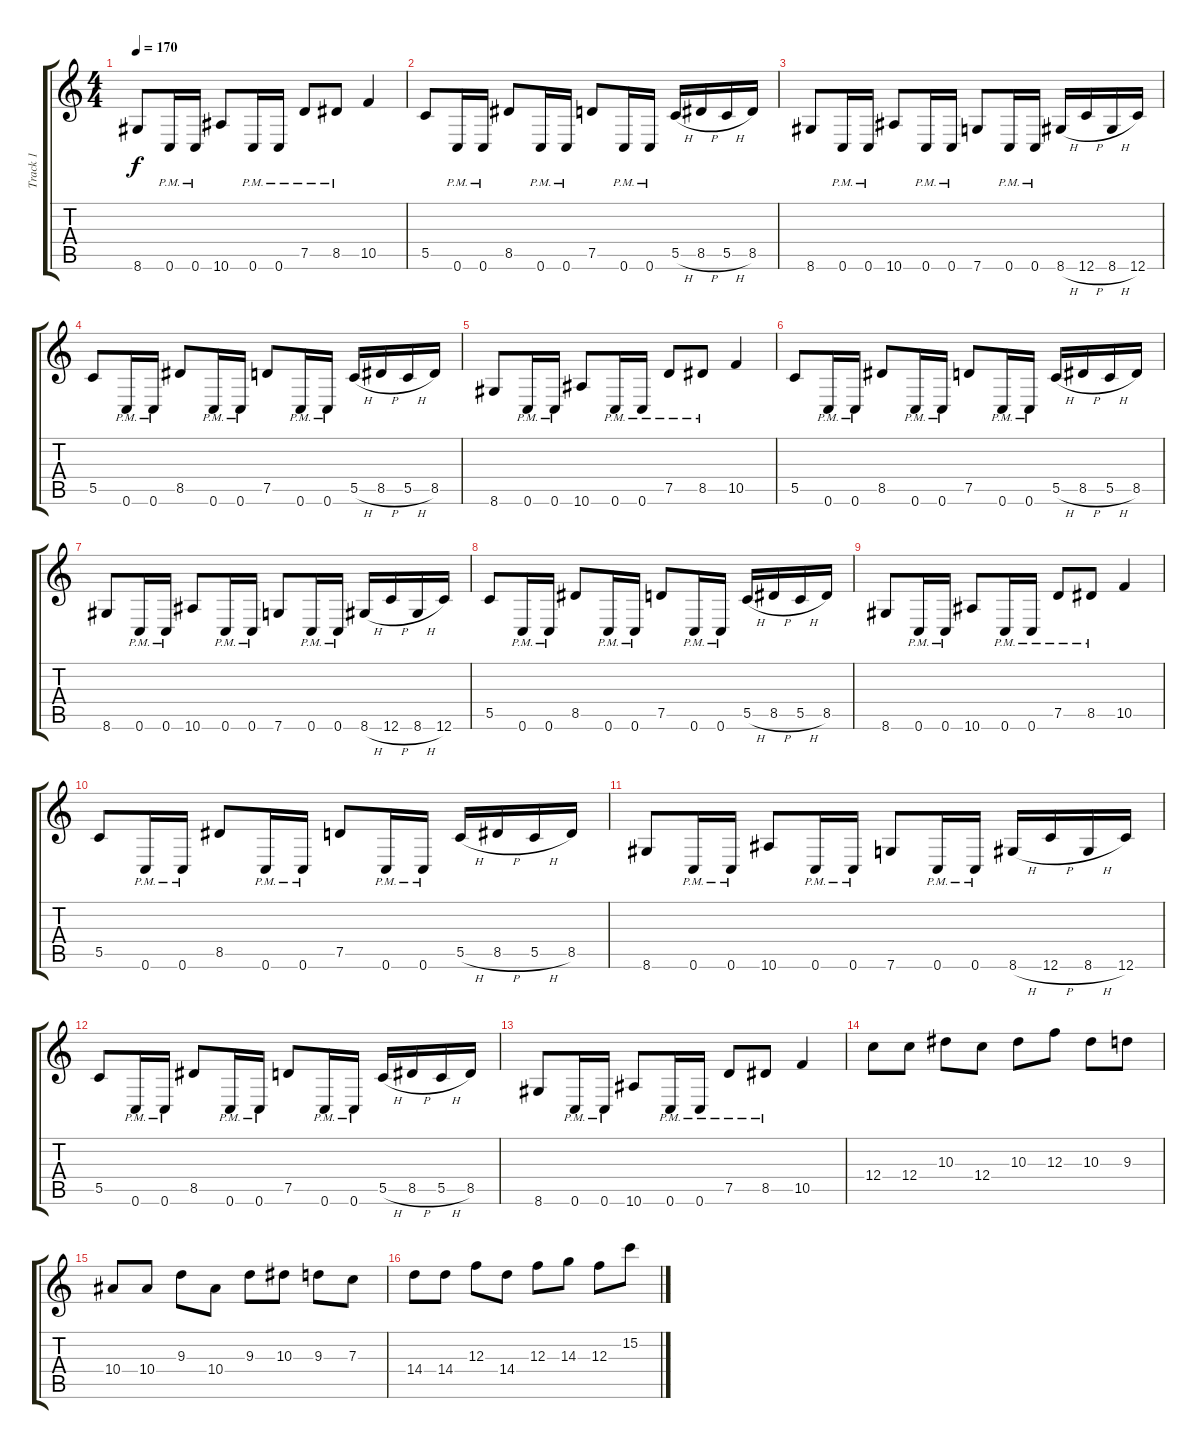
\track ("Track 1" "Track 1") {instrument distortionguitar}
\staff {score tabs}
\tuning (D4 A3 F3 C3 G2 C2) {hide}
\ts (4 4)
\tempo 170
\clef g2
\ks c
8.6.8{dy f} 0.6{pm}.16 0.6{pm}.16 10.6.8 0.6{pm}.16 0.6{pm}.16 7.5{pm}.8 8.5{pm}.8 10.5.4 |
5.5.8 0.6{pm}.16 0.6{pm}.16 8.5.8 0.6{pm}.16 0.6{pm}.16 7.5.8 0.6{pm}.16 0.6{pm}.16 5.5{h}.16 8.5{h}.16 5.5{h}.16 8.5.16 |
8.6.8 0.6{pm}.16 0.6{pm}.16 10.6.8 0.6{pm}.16 0.6{pm}.16 7.6.8 0.6{pm}.16 0.6{pm}.16 8.6{h}.16 12.6{h}.16 8.6{h}.16 12.6.16 |
5.5.8 0.6{pm}.16 0.6{pm}.16 8.5.8 0.6{pm}.16 0.6{pm}.16 7.5.8 0.6{pm}.16 0.6{pm}.16 5.5{h}.16 8.5{h}.16 5.5{h}.16 8.5.16 |
8.6.8 0.6{pm}.16 0.6{pm}.16 10.6.8 0.6{pm}.16 0.6{pm}.16 7.5{pm}.8 8.5{pm}.8 10.5.4 |
5.5.8 0.6{pm}.16 0.6{pm}.16 8.5.8 0.6{pm}.16 0.6{pm}.16 7.5.8 0.6{pm}.16 0.6{pm}.16 5.5{h}.16 8.5{h}.16 5.5{h}.16 8.5.16 |
8.6.8 0.6{pm}.16 0.6{pm}.16 10.6.8 0.6{pm}.16 0.6{pm}.16 7.6.8 0.6{pm}.16 0.6{pm}.16 8.6{h}.16 12.6{h}.16 8.6{h}.16 12.6.16 |
5.5.8 0.6{pm}.16 0.6{pm}.16 8.5.8 0.6{pm}.16 0.6{pm}.16 7.5.8 0.6{pm}.16 0.6{pm}.16 5.5{h}.16 8.5{h}.16 5.5{h}.16 8.5.16 |
8.6.8 0.6{pm}.16 0.6{pm}.16 10.6.8 0.6{pm}.16 0.6{pm}.16 7.5{pm}.8 8.5{pm}.8 10.5.4 |
5.5.8 0.6{pm}.16 0.6{pm}.16 8.5.8 0.6{pm}.16 0.6{pm}.16 7.5.8 0.6{pm}.16 0.6{pm}.16 5.5{h}.16 8.5{h}.16 5.5{h}.16 8.5.16 |
8.6.8 0.6{pm}.16 0.6{pm}.16 10.6.8 0.6{pm}.16 0.6{pm}.16 7.6.8 0.6{pm}.16 0.6{pm}.16 8.6{h}.16 12.6{h}.16 8.6{h}.16 12.6.16 |
5.5.8 0.6{pm}.16 0.6{pm}.16 8.5.8 0.6{pm}.16 0.6{pm}.16 7.5.8 0.6{pm}.16 0.6{pm}.16 5.5{h}.16 8.5{h}.16 5.5{h}.16 8.5.16 |
8.6.8 0.6{pm}.16 0.6{pm}.16 10.6.8 0.6{pm}.16 0.6{pm}.16 7.5{pm}.8 8.5{pm}.8 10.5.4 |
12.4.8 12.4.8 10.3.8 12.4.8 10.3.8 12.3.8 10.3.8 9.3.8 |
10.4.8 10.4.8 9.3.8 10.4.8 9.3.8 10.3.8 9.3.8 7.3.8 |
14.4.8 14.4.8 12.3.8 14.4.8 12.3.8 14.3.8 12.3.8 15.2.8
